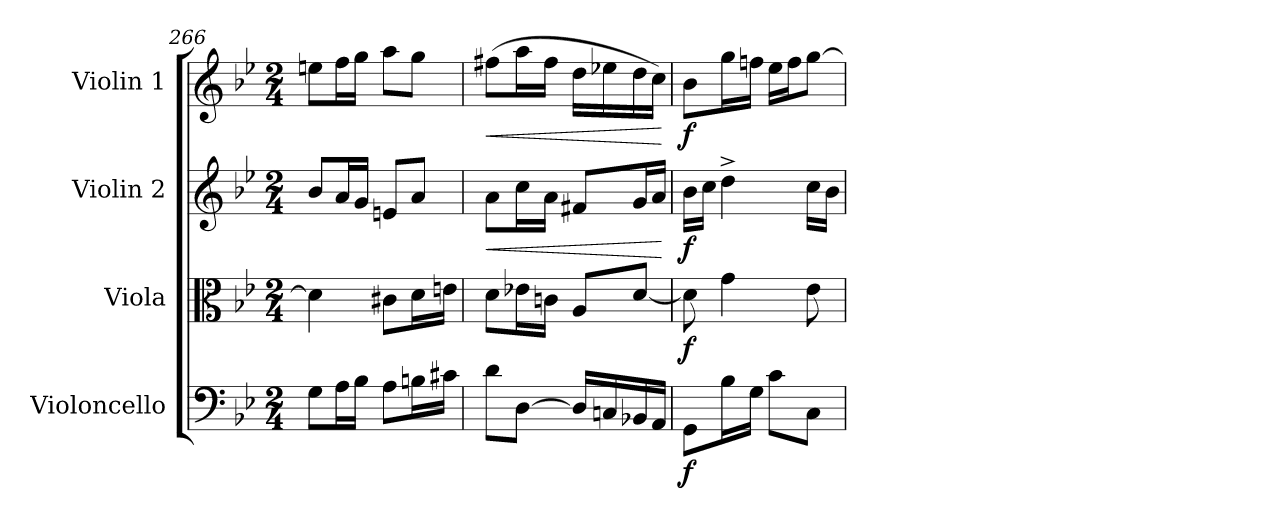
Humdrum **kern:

**kern	**dynam	**kern	**dynam	**kern	**dynam	**kern	**dynam
*part4	*part4	*part3	*part3	*part2	*part2	*part1	*part1
*staff4	*staff4	*staff3	*staff3	*staff2	*staff2	*staff1	*staff1
*I"Violoncello	*	*I"Viola	*	*I"Violin 2	*	*I"Violin 1	*
*I'Vc	*	*I'Vla	*	*I'Vln	*	*I'Vln	*
*clefF4	*	*clefC3	*	*clefG2	*	*clefG2	*
*k[b-e-]	*	*k[b-e-]	*	*k[b-e-]	*	*k[b-e-]	*
*M2/4	*	*M2/4	*	*M2/4	*	*M2/4	*
=266	=266	=266	=266	=266	=266	=266	=266
8G\L	.	4d\]	.	8b-/L	.	8een\L	.
16A\L	.	.	.	16a/L	.	16ff\L	.
16B-\JJ	.	.	.	16g/JJ	.	16gg\JJ	.
8A\L	.	8c#X\L	.	8en/L	.	8aa\L	.
16Bn\L	.	16d\L	.	8a/J	.	8gg\J	.
16c#X\JJ	.	16en\JJ	.	.	.	.	.
=267	=267	=267	=267	=267	=267	=267	=267
!	!	!	!	!	!LO:HP:b	!	!LO:HP:b
8d\L	.	8d\L	.	8a\L	<	(>8ff#X\L	<
[>8D\J	.	16e-X\L	.	16cc\L	.	16aa\L	.
.	.	16cn\JJ	.	16a\JJ	.	16ff#\JJ	.
16D/LL]	.	8A/L	.	8f#X/L	.	16dd\LL	.
16Cn/	.	.	.	.	.	16ee-X\	.
16BB-X/	.	[8d/J	.	16g/L	.	16dd\	.
16AA/JJ	.	.	.	16a/JJ	.	16cc\JJ)	.
.	.	.	.	.	[	.	[
=268	=268	=268	=268	=268	=268	=268	=268
!	!LO:DY:b	!	!LO:DY:b	!	!LO:DY:b	!	!LO:DY:b
8GG\L	f	8d\]	f	16b-\LL	f	8b-\L	f
.	.	.	.	16cc\JJ	.	.	.
16B-\L	.	4g\	.	4dd^\	.	16gg\L	.
16G\JJ	.	.	.	.	.	16ffn\JJ	.
8c\L	.	.	.	.	.	16ee-\LL	.
.	.	.	.	.	.	16ff\J	.
8C\J	.	8e-\	.	16cc\LL	.	[8gg\J	.
.	.	.	.	16b-\JJ	.	.	.
=	=	=	=	=	=	=	=
*-	*-	*-	*-	*-	*-	*-	*-
